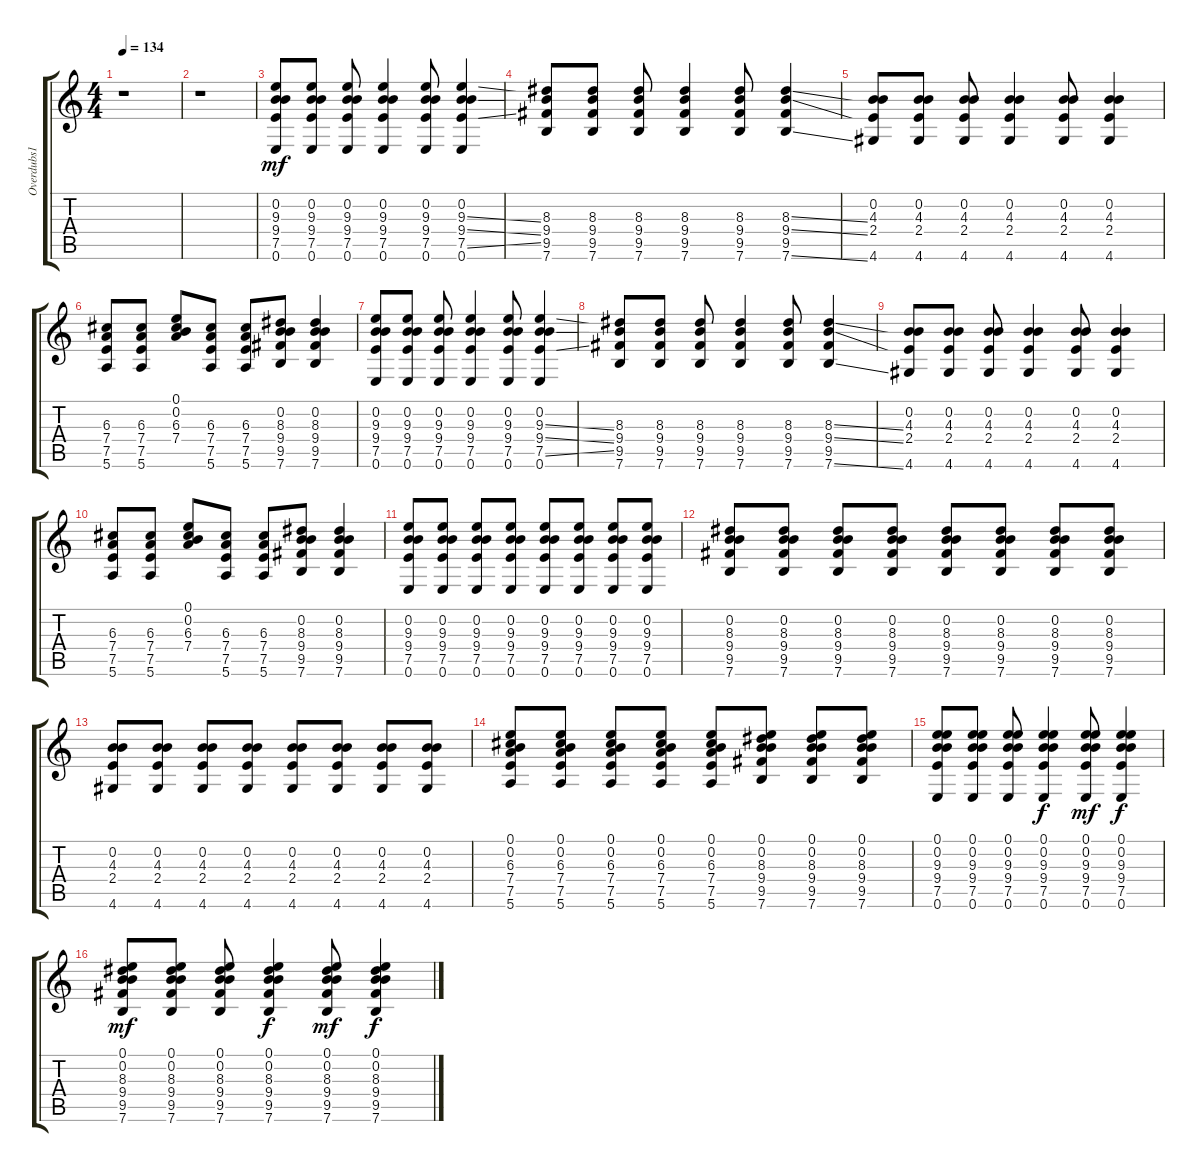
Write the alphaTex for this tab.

\track ("Overdubs1" "Overdubs1") {instrument overdrivenguitar}
\staff {score tabs}
\tuning (E4 B3 G3 D3 A2 E2) {hide}
\ts (4 4)
\tempo 134
\clef g2
\ks c
r.1{dy f} |
r.1 |
(0.2 9.3 9.4 7.5 0.6).8{dy mf} (0.2 9.3 9.4 7.5 0.6).8 (0.2 9.3 9.4 7.5 0.6).8 (0.2 9.3 9.4 7.5 0.6).4 (0.2 9.3 9.4 7.5 0.6).8 (0.2 9.3{ss} 9.4{ss} 7.5{ss} 0.6).4 |
(8.3 9.4 9.5 7.6).8 (8.3 9.4 9.5 7.6).8 (8.3 9.4 9.5 7.6).8 (8.3 9.4 9.5 7.6).4 (8.3 9.4 9.5 7.6).8 (8.3{ss} 9.4{ss} 9.5 7.6{ss}).4 |
(0.2 4.3 2.4 4.6).8 (0.2 4.3 2.4 4.6).8 (0.2 4.3 2.4 4.6).8 (0.2 4.3 2.4 4.6).4 (0.2 4.3 2.4 4.6).8 (0.2 4.3 2.4 4.6).4 |
(6.3 7.4 7.5 5.6).8 (6.3 7.4 7.5 5.6).8 (0.1 0.2 6.3 7.4).8 (6.3 7.4 7.5 5.6).8 (6.3 7.4 7.5 5.6).8 (0.2 8.3 9.4 9.5 7.6).8 (0.2 8.3 9.4 9.5 7.6).4 |
(0.2 9.3 9.4 7.5 0.6).8 (0.2 9.3 9.4 7.5 0.6).8 (0.2 9.3 9.4 7.5 0.6).8 (0.2 9.3 9.4 7.5 0.6).4 (0.2 9.3 9.4 7.5 0.6).8 (0.2 9.3{ss} 9.4{ss} 7.5{ss} 0.6).4 |
(8.3 9.4 9.5 7.6).8 (8.3 9.4 9.5 7.6).8 (8.3 9.4 9.5 7.6).8 (8.3 9.4 9.5 7.6).4 (8.3 9.4 9.5 7.6).8 (8.3{ss} 9.4{ss} 9.5 7.6{ss}).4 |
(0.2 4.3 2.4 4.6).8 (0.2 4.3 2.4 4.6).8 (0.2 4.3 2.4 4.6).8 (0.2 4.3 2.4 4.6).4 (0.2 4.3 2.4 4.6).8 (0.2 4.3 2.4 4.6).4 |
(6.3 7.4 7.5 5.6).8 (6.3 7.4 7.5 5.6).8 (0.1 0.2 6.3 7.4).8 (6.3 7.4 7.5 5.6).8 (6.3 7.4 7.5 5.6).8 (0.2 8.3 9.4 9.5 7.6).8 (0.2 8.3 9.4 9.5 7.6).4 |
(0.2 9.3 9.4 7.5 0.6).8 (0.2 9.3 9.4 7.5 0.6).8 (0.2 9.3 9.4 7.5 0.6).8 (0.2 9.3 9.4 7.5 0.6).8 (0.2 9.3 9.4 7.5 0.6).8 (0.2 9.3 9.4 7.5 0.6).8 (0.2 9.3 9.4 7.5 0.6).8 (0.2 9.3 9.4 7.5 0.6).8 |
(0.2 8.3 9.4 9.5 7.6).8 (0.2 8.3 9.4 9.5 7.6).8 (0.2 8.3 9.4 9.5 7.6).8 (0.2 8.3 9.4 9.5 7.6).8 (0.2 8.3 9.4 9.5 7.6).8 (0.2 8.3 9.4 9.5 7.6).8 (0.2 8.3 9.4 9.5 7.6).8 (0.2 8.3 9.4 9.5 7.6).8 |
(0.2 4.3 2.4 4.6).8 (0.2 4.3 2.4 4.6).8 (0.2 4.3 2.4 4.6).8 (0.2 4.3 2.4 4.6).8 (0.2 4.3 2.4 4.6).8 (0.2 4.3 2.4 4.6).8 (0.2 4.3 2.4 4.6).8 (0.2 4.3 2.4 4.6).8 |
(0.1 0.2 6.3 7.4 7.5 5.6).8 (0.1 0.2 6.3 7.4 7.5 5.6).8 (0.1 0.2 6.3 7.4 7.5 5.6).8 (0.1 0.2 6.3 7.4 7.5 5.6).8 (0.1 0.2 6.3 7.4 7.5 5.6).8 (0.1 0.2 8.3 9.4 9.5 7.6).8 (0.1 0.2 8.3 9.4 9.5 7.6).8 (0.1 0.2 8.3 9.4 9.5 7.6).8 |
(0.1 0.2 9.3 9.4 7.5 0.6).8 (0.1 0.2 9.3 9.4 7.5 0.6).8 (0.1 0.2 9.3 9.4 7.5 0.6).8 (0.1 0.2 9.3 9.4 7.5 0.6).4{dy f} (0.1 0.2 9.3 9.4 7.5 0.6).8{dy mf} (0.1 0.2 9.3 9.4 7.5 0.6).4{dy f} |
(0.1 0.2 8.3 9.4 9.5 7.6).8{dy mf} (0.1 0.2 8.3 9.4 9.5 7.6).8 (0.1 0.2 8.3 9.4 9.5 7.6).8 (0.1 0.2 8.3 9.4 9.5 7.6).4{dy f} (0.1 0.2 8.3 9.4 9.5 7.6).8{dy mf} (0.1 0.2 8.3 9.4 9.5 7.6).4{dy f}
